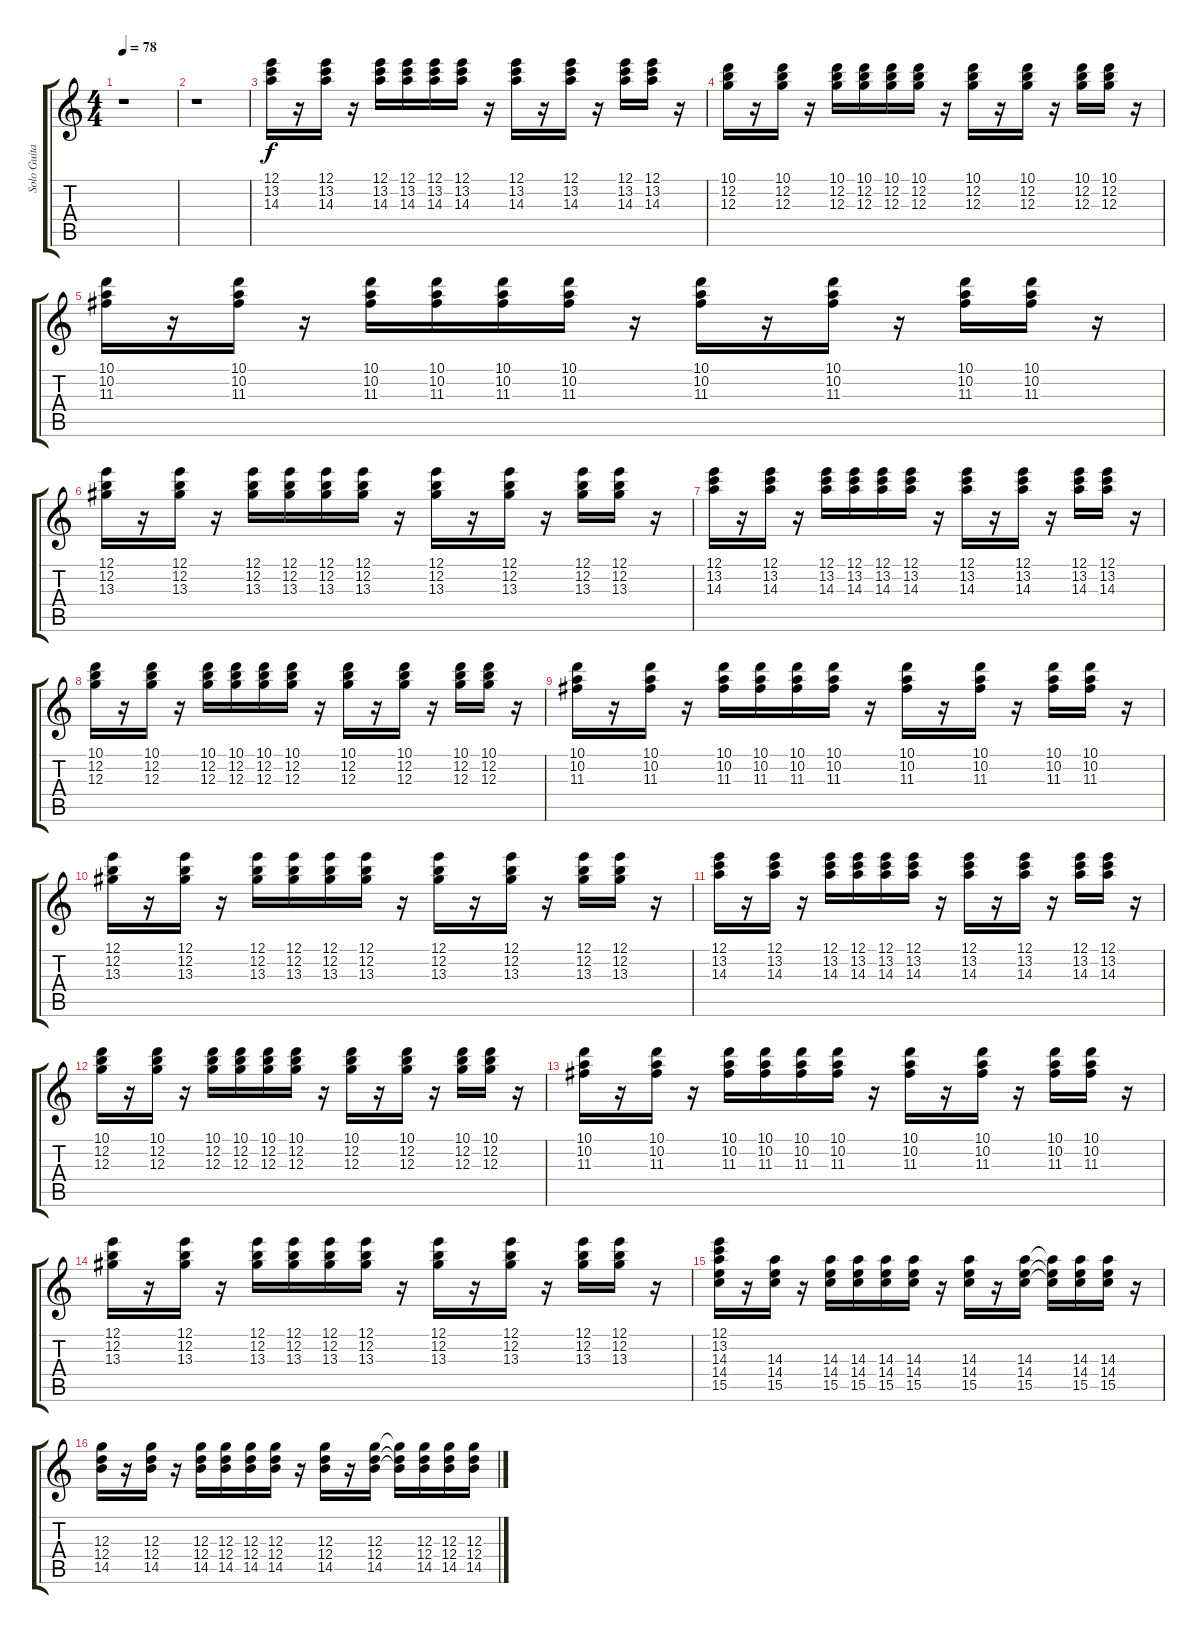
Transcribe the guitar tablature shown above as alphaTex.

\track ("Solo Guitar" "Solo Guita") {instrument distortionguitar}
\staff {score tabs}
\tuning (E4 B3 G3 D3 A2 E2) {hide}
\ts (4 4)
\tempo 78
\clef g2
\ks c
r.1{dy f} |
r.1 |
(12.1 13.2 14.3).16 r.16 (12.1 13.2 14.3).16 r.16 (12.1 13.2 14.3).16 (12.1 13.2 14.3).16 (12.1 13.2 14.3).16 (12.1 13.2 14.3).16 r.16 (12.1 13.2 14.3).16 r.16 (12.1 13.2 14.3).16 r.16 (12.1 13.2 14.3).16 (12.1 13.2 14.3).16 r.16 |
(10.1 12.2 12.3).16 r.16 (10.1 12.2 12.3).16 r.16 (10.1 12.2 12.3).16 (10.1 12.2 12.3).16 (10.1 12.2 12.3).16 (10.1 12.2 12.3).16 r.16 (10.1 12.2 12.3).16 r.16 (10.1 12.2 12.3).16 r.16 (10.1 12.2 12.3).16 (10.1 12.2 12.3).16 r.16 |
(10.1 10.2 11.3).16 r.16 (10.1 10.2 11.3).16 r.16 (10.1 10.2 11.3).16 (10.1 10.2 11.3).16 (10.1 10.2 11.3).16 (10.1 10.2 11.3).16 r.16 (10.1 10.2 11.3).16 r.16 (10.1 10.2 11.3).16 r.16 (10.1 10.2 11.3).16 (10.1 10.2 11.3).16 r.16 |
(12.1 12.2 13.3).16 r.16 (12.1 12.2 13.3).16 r.16 (12.1 12.2 13.3).16 (12.1 12.2 13.3).16 (12.1 12.2 13.3).16 (12.1 12.2 13.3).16 r.16 (12.1 12.2 13.3).16 r.16 (12.1 12.2 13.3).16 r.16 (12.1 12.2 13.3).16 (12.1 12.2 13.3).16 r.16 |
(12.1 13.2 14.3).16 r.16 (12.1 13.2 14.3).16 r.16 (12.1 13.2 14.3).16 (12.1 13.2 14.3).16 (12.1 13.2 14.3).16 (12.1 13.2 14.3).16 r.16 (12.1 13.2 14.3).16 r.16 (12.1 13.2 14.3).16 r.16 (12.1 13.2 14.3).16 (12.1 13.2 14.3).16 r.16 |
(10.1 12.2 12.3).16 r.16 (10.1 12.2 12.3).16 r.16 (10.1 12.2 12.3).16 (10.1 12.2 12.3).16 (10.1 12.2 12.3).16 (10.1 12.2 12.3).16 r.16 (10.1 12.2 12.3).16 r.16 (10.1 12.2 12.3).16 r.16 (10.1 12.2 12.3).16 (10.1 12.2 12.3).16 r.16 |
(10.1 10.2 11.3).16 r.16 (10.1 10.2 11.3).16 r.16 (10.1 10.2 11.3).16 (10.1 10.2 11.3).16 (10.1 10.2 11.3).16 (10.1 10.2 11.3).16 r.16 (10.1 10.2 11.3).16 r.16 (10.1 10.2 11.3).16 r.16 (10.1 10.2 11.3).16 (10.1 10.2 11.3).16 r.16 |
(12.1 12.2 13.3).16 r.16 (12.1 12.2 13.3).16 r.16 (12.1 12.2 13.3).16 (12.1 12.2 13.3).16 (12.1 12.2 13.3).16 (12.1 12.2 13.3).16 r.16 (12.1 12.2 13.3).16 r.16 (12.1 12.2 13.3).16 r.16 (12.1 12.2 13.3).16 (12.1 12.2 13.3).16 r.16 |
(12.1 13.2 14.3).16 r.16 (12.1 13.2 14.3).16 r.16 (12.1 13.2 14.3).16 (12.1 13.2 14.3).16 (12.1 13.2 14.3).16 (12.1 13.2 14.3).16 r.16 (12.1 13.2 14.3).16 r.16 (12.1 13.2 14.3).16 r.16 (12.1 13.2 14.3).16 (12.1 13.2 14.3).16 r.16 |
(10.1 12.2 12.3).16 r.16 (10.1 12.2 12.3).16 r.16 (10.1 12.2 12.3).16 (10.1 12.2 12.3).16 (10.1 12.2 12.3).16 (10.1 12.2 12.3).16 r.16 (10.1 12.2 12.3).16 r.16 (10.1 12.2 12.3).16 r.16 (10.1 12.2 12.3).16 (10.1 12.2 12.3).16 r.16 |
(10.1 10.2 11.3).16 r.16 (10.1 10.2 11.3).16 r.16 (10.1 10.2 11.3).16 (10.1 10.2 11.3).16 (10.1 10.2 11.3).16 (10.1 10.2 11.3).16 r.16 (10.1 10.2 11.3).16 r.16 (10.1 10.2 11.3).16 r.16 (10.1 10.2 11.3).16 (10.1 10.2 11.3).16 r.16 |
(12.1 12.2 13.3).16 r.16 (12.1 12.2 13.3).16 r.16 (12.1 12.2 13.3).16 (12.1 12.2 13.3).16 (12.1 12.2 13.3).16 (12.1 12.2 13.3).16 r.16 (12.1 12.2 13.3).16 r.16 (12.1 12.2 13.3).16 r.16 (12.1 12.2 13.3).16 (12.1 12.2 13.3).16 r.16 |
(12.1 13.2 14.3 14.4 15.5).16 r.16 (14.3 14.4 15.5).16 r.16 (14.3 14.4 15.5).16 (14.3 14.4 15.5).16 (14.3 14.4 15.5).16 (14.3 14.4 15.5).16 r.16 (14.3 14.4 15.5).16 r.16 (14.3 14.4 15.5).16 (14.3{t} 14.4{t} 15.5{t}).16 (14.3 14.4 15.5).16 (14.3 14.4 15.5).16 r.16 |
(12.3 12.4 14.5).16 r.16 (12.3 12.4 14.5).16 r.16 (12.3 12.4 14.5).16 (12.3 12.4 14.5).16 (12.3 12.4 14.5).16 (12.3 12.4 14.5).16 r.16 (12.3 12.4 14.5).16 r.16 (12.3 12.4 14.5).16 (12.3{t} 12.4{t} 14.5{t}).16 (12.3 12.4 14.5).16 (12.3 12.4 14.5).16 (12.3 12.4 14.5).16
